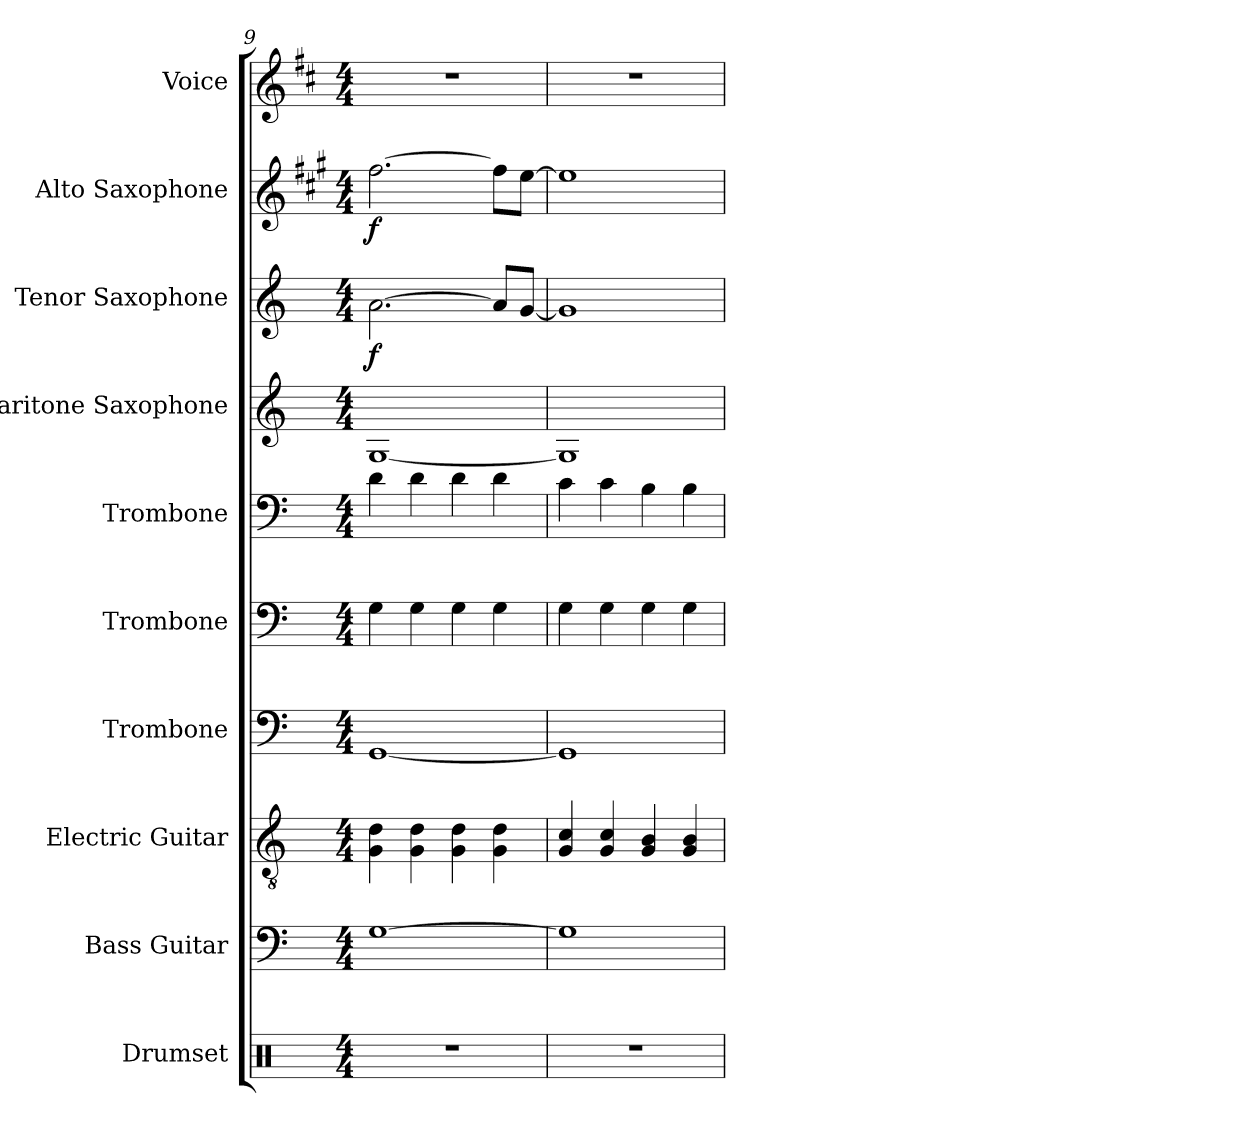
**kern	**kern	**kern	**kern	**kern	**kern	**kern	**kern	**dynam	**kern	**dynam	**kern
*part10	*part9	*part8	*part7	*part6	*part5	*part4	*part3	*part3	*part2	*part2	*part1
*staff10	*staff9	*staff8	*staff7	*staff6	*staff5	*staff4	*staff3	*staff3	*staff2	*staff2	*staff1
*I"Drumset	*I"Bass Guitar	*I"Electric Guitar	*I"Trombone	*I"Trombone	*I"Trombone	*I"Baritone Saxophone	*I"Tenor Saxophone	*	*I"Alto Saxophone	*	*I"Voice
*I'Drs.	*I'B. Guit.	*I'El. Guit.	*I'Tbn.	*I'Tbn.	*I'Tbn.	*I'Bar. Sax.	*I'T. Sax.	*	*I'A. Sax.	*	*I'Vo.
*clefX	*clefF4	*clefGv2	*clefF4	*clefF4	*clefF4	*clefG2	*clefG2	*	*clefG2	*	*clefG2
*	*ITrd7c12	*	*	*	*	*ITrd12c21	*ITrd8c14	*	*ITrd5c9	*	*ITrd1c2
*k[]	*k[]	*k[]	*k[]	*k[]	*k[]	*k[]	*k[]	*	*k[]	*	*k[]
*M4/4	*M4/4	*M4/4	*M4/4	*M4/4	*M4/4	*M4/4	*M4/4	*	*M4/4	*	*M4/4
=9	=9	=9	=9	=9	=9	=9	=9	=9	=9	=9	=9
!	!	!	!	!	!	!	!	!LO:DY:b	!	!LO:DY:b	!
1r	[1GG	4G\ 4d\	[1GG	4G\	4d\	[1GG	[2.A\	f	[2.a\	f	1r
.	.	4G\ 4d\	.	4G\	4d\	.	.	.	.	.	.
.	.	4G\ 4d\	.	4G\	4d\	.	.	.	.	.	.
.	.	4G\ 4d\	.	4G\	4d\	.	8A/L]	.	8a\L]	.	.
.	.	.	.	.	.	.	[8G/J	.	[8g\J	.	.
=10	=10	=10	=10	=10	=10	=10	=10	=10	=10	=10	=10
1r	1GG]	4G/ 4c/	1GG]	4G\	4c\	1GG]	1G]	.	1g]	.	1r
.	.	4G/ 4c/	.	4G\	4c\	.	.	.	.	.	.
.	.	4G/ 4B/	.	4G\	4B\	.	.	.	.	.	.
.	.	4G/ 4B/	.	4G\	4B\	.	.	.	.	.	.
=	=	=	=	=	=	=	=	=	=	=	=
*-	*-	*-	*-	*-	*-	*-	*-	*-	*-	*-	*-
